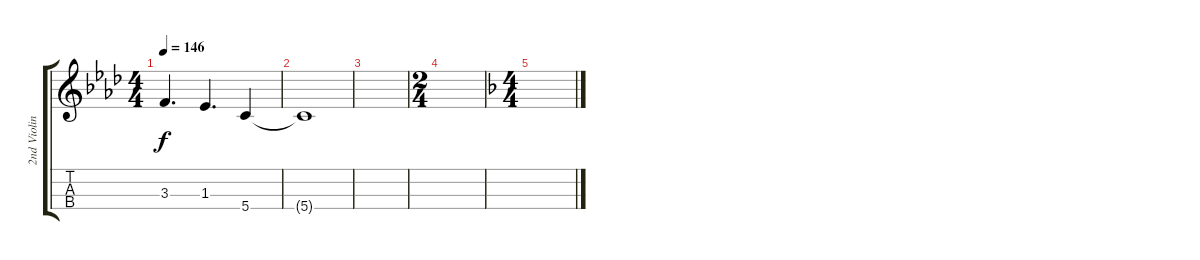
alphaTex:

\track ("2nd Violin" "2nd Violin") {instrument violin}
\staff {score tabs}
\tuning (E5 A4 D4 G3) {hide}
\ts (4 4)
\tempo 146
\clef g2
\ks fminor
3.3.4{d dy f} 1.3.4{d} 5.4.4 |
5.4{t}.1 |
|
\ts (2 4)
|
\ts (4 4)
\ks dminor
